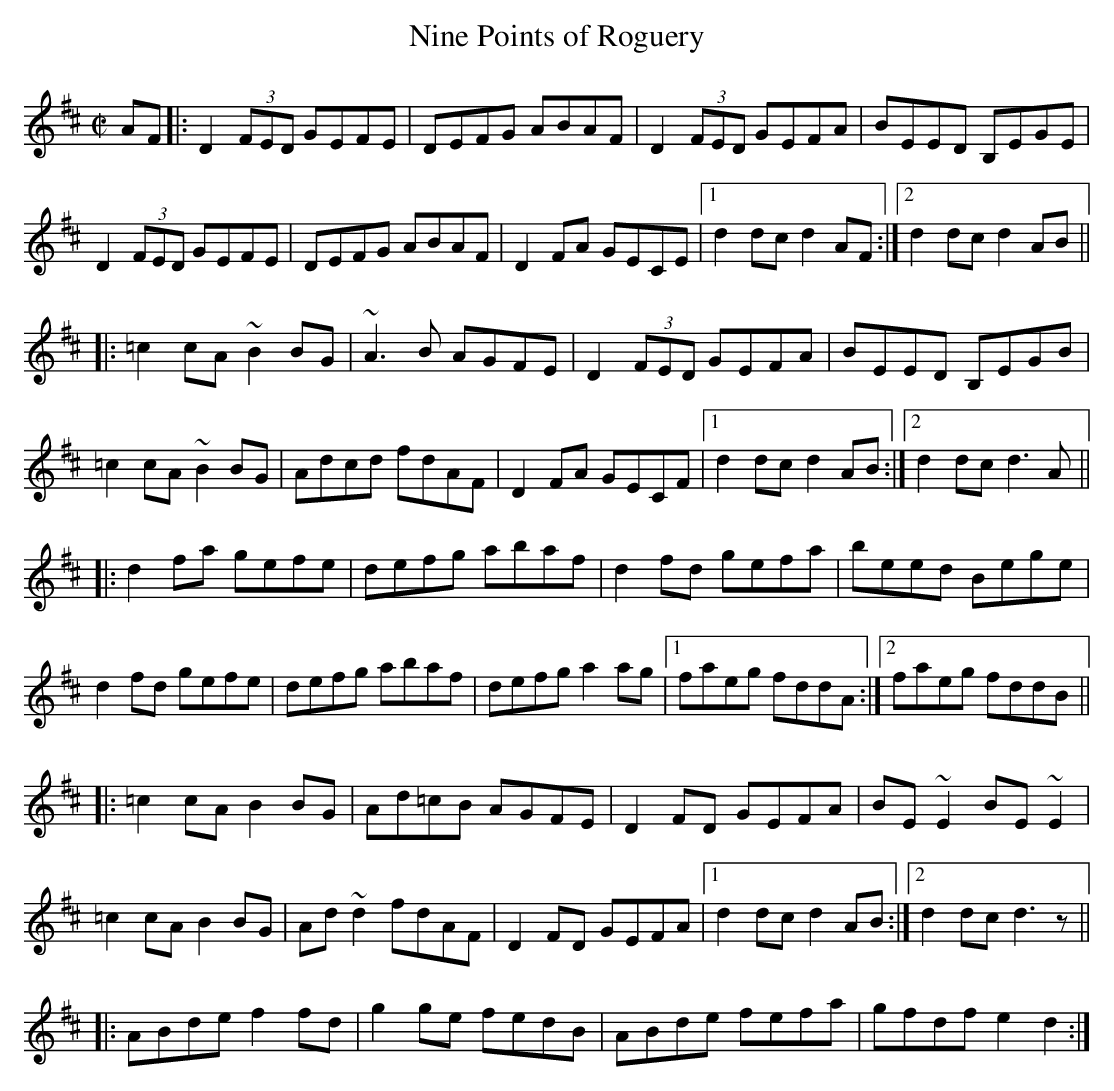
X:1
T:Nine Points of Roguery
M:C|
K:D
AF|:D2(3FED GEFE|DEFG ABAF|D2(3FED GEFA|BEED B,EGE|
D2(3FED GEFE|DEFG ABAF|D2FA GECE|1 d2dc d2AF:|2 d2dc d2AB||
|:=c2cA ~B2BG|~A3B AGFE|D2(3FED GEFA|BEED B,EGB|
=c2cA ~B2BG|Adcd fdAF|D2FA GECF|1 d2dc d2AB:|2 d2dc d3A||
|:d2fa gefe|defg abaf|d2fd gefa|beed Bege|
d2fd gefe|defg abaf|defg a2ag|1 faeg fddA:|2 faeg fddB||
|:=c2cA B2BG|Ad=cB AGFE|D2FD GEFA|BE~E2 BE~E2|
=c2cA B2BG|Ad~d2 fdAF|D2FD GEFA|1 d2dc d2AB:|2 d2dc d3z||
|:ABde f2fd|g2ge fedB|ABde fefa|gfdf e2d2:|
